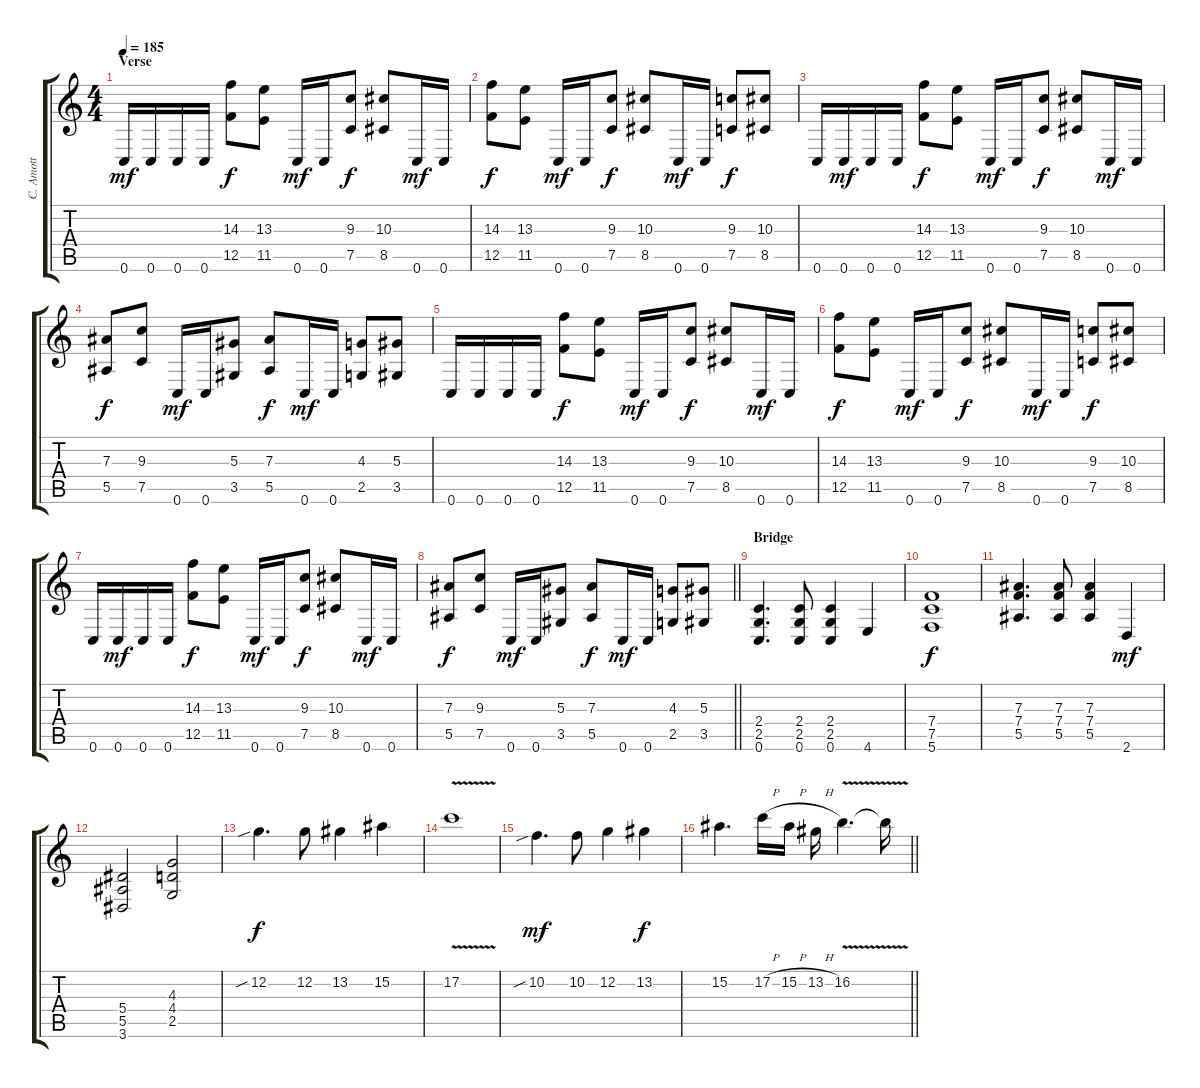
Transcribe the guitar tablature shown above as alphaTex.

\track ("C. Amott" "C. Amott") {instrument distortionguitar}
\staff {score tabs}
\tuning (C4 G3 Eb3 Bb2 F2 C2) {hide}
\ts (4 4)
\section ("" "Verse")
\tempo 185
\clef g2
\ks c
0.6.16{dy mf instrument distortionguitar} 0.6.16 0.6.16 0.6.16 (14.3 12.5).8{dy f} (13.3 11.5).8 0.6.16{dy mf} 0.6.16 (9.3 7.5).8{dy f} (10.3 8.5).8 0.6.16{dy mf} 0.6.16 |
(14.3 12.5).8{dy f} (13.3 11.5).8 0.6.16{dy mf} 0.6.16 (9.3 7.5).8{dy f} (10.3 8.5).8 0.6.16{dy mf} 0.6.16 (9.3 7.5).8{dy f} (10.3 8.5).8 |
0.6.16 0.6.16{dy mf} 0.6.16 0.6.16 (14.3 12.5).8{dy f} (13.3 11.5).8 0.6.16{dy mf} 0.6.16 (9.3 7.5).8{dy f} (10.3 8.5).8 0.6.16{dy mf} 0.6.16 |
(7.3 5.5).8{dy f} (9.3 7.5).8 0.6.16{dy mf} 0.6.16 (5.3 3.5).8 (7.3 5.5).8{dy f} 0.6.16{dy mf} 0.6.16 (4.3 2.5).8 (5.3 3.5).8 |
0.6.16 0.6.16 0.6.16 0.6.16 (14.3 12.5).8{dy f} (13.3 11.5).8 0.6.16{dy mf} 0.6.16 (9.3 7.5).8{dy f} (10.3 8.5).8 0.6.16{dy mf} 0.6.16 |
(14.3 12.5).8{dy f} (13.3 11.5).8 0.6.16{dy mf} 0.6.16 (9.3 7.5).8{dy f} (10.3 8.5).8 0.6.16{dy mf} 0.6.16 (9.3 7.5).8{dy f} (10.3 8.5).8 |
0.6.16 0.6.16{dy mf} 0.6.16 0.6.16 (14.3 12.5).8{dy f} (13.3 11.5).8 0.6.16{dy mf} 0.6.16 (9.3 7.5).8{dy f} (10.3 8.5).8 0.6.16{dy mf} 0.6.16 |
\barLineRight lightlight
(7.3 5.5).8{dy f} (9.3 7.5).8 0.6.16{dy mf} 0.6.16 (5.3 3.5).8 (7.3 5.5).8{dy f} 0.6.16{dy mf} 0.6.16 (4.3 2.5).8 (5.3 3.5).8 |
\section ("" "Bridge")
(2.4 2.5 0.6).4{d} (2.4 2.5 0.6).8 (2.4 2.5 0.6).4 4.6.4 |
(7.4 7.5 5.6).1{dy f} |
(7.3 7.4 5.5).4{d} (7.3 7.4 5.5).8 (7.3 7.4 5.5).4 2.6.4{dy mf} |
(5.4 5.5 3.6).2 (4.3 4.4 2.5).2 |
12.2{sib}.4{d dy f} 12.2.8 13.2.4 15.2.4 |
17.2{v}.1 |
10.2{sib}.4{d dy mf} 10.2.8 12.2.4 13.2.4{dy f} |
\barLineRight lightlight
15.2.4{d} 17.2{h}.16 15.2{h}.16 13.2{h}.16 16.2{v}.4{d} 16.2{t}.16
